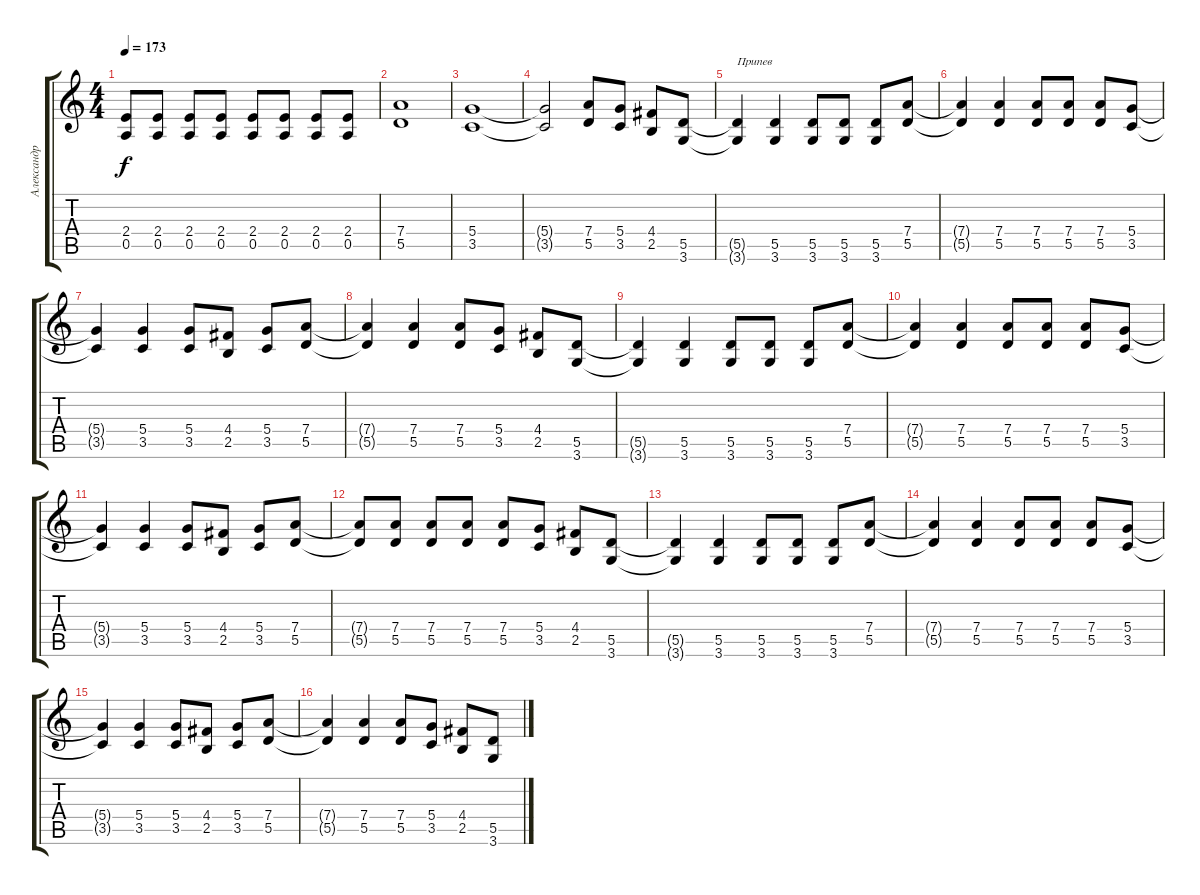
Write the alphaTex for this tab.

\track ("Александр Голанд" "Александр ") {instrument distortionguitar}
\staff {score tabs}
\tuning (E4 B3 G3 D3 A2 E2) {hide}
\ts (4 4)
\tempo 173
\clef g2
\ks c
(2.4 0.5).8{dy f} (2.4 0.5).8 (2.4 0.5).8 (2.4 0.5).8 (2.4 0.5).8 (2.4 0.5).8 (2.4 0.5).8 (2.4 0.5).8 |
(7.4 5.5).1 |
(5.4 3.5).1 |
(5.4{t} 3.5{t}).2 (7.4 5.5).8 (5.4 3.5).8 (4.4 2.5).8 (5.5 3.6).8 |
(5.5{t} 3.6{t}).4{txt "Припев"} (5.5 3.6).4 (5.5 3.6).8 (5.5 3.6).8 (5.5 3.6).8 (7.4 5.5).8 |
(7.4{t} 5.5{t}).4 (7.4 5.5).4 (7.4 5.5).8 (7.4 5.5).8 (7.4 5.5).8 (5.4 3.5).8 |
(5.4{t} 3.5{t}).4 (5.4 3.5).4 (5.4 3.5).8 (4.4 2.5).8 (5.4 3.5).8 (7.4 5.5).8 |
(7.4{t} 5.5{t}).4 (7.4 5.5).4 (7.4 5.5).8 (5.4 3.5).8 (4.4 2.5).8 (5.5 3.6).8 |
(5.5{t} 3.6{t}).4 (5.5 3.6).4 (5.5 3.6).8 (5.5 3.6).8 (5.5 3.6).8 (7.4 5.5).8 |
(7.4{t} 5.5{t}).4 (7.4 5.5).4 (7.4 5.5).8 (7.4 5.5).8 (7.4 5.5).8 (5.4 3.5).8 |
(5.4{t} 3.5{t}).4 (5.4 3.5).4 (5.4 3.5).8 (4.4 2.5).8 (5.4 3.5).8 (7.4 5.5).8 |
(7.4{t} 5.5{t}).8 (7.4 5.5).8 (7.4 5.5).8 (7.4 5.5).8 (7.4 5.5).8 (5.4 3.5).8 (4.4 2.5).8 (5.5 3.6).8 |
(5.5{t} 3.6{t}).4 (5.5 3.6).4 (5.5 3.6).8 (5.5 3.6).8 (5.5 3.6).8 (7.4 5.5).8 |
(7.4{t} 5.5{t}).4 (7.4 5.5).4 (7.4 5.5).8 (7.4 5.5).8 (7.4 5.5).8 (5.4 3.5).8 |
(5.4{t} 3.5{t}).4 (5.4 3.5).4 (5.4 3.5).8 (4.4 2.5).8 (5.4 3.5).8 (7.4 5.5).8 |
(7.4{t} 5.5{t}).4 (7.4 5.5).4 (7.4 5.5).8 (5.4 3.5).8 (4.4 2.5).8 (5.5 3.6).8
